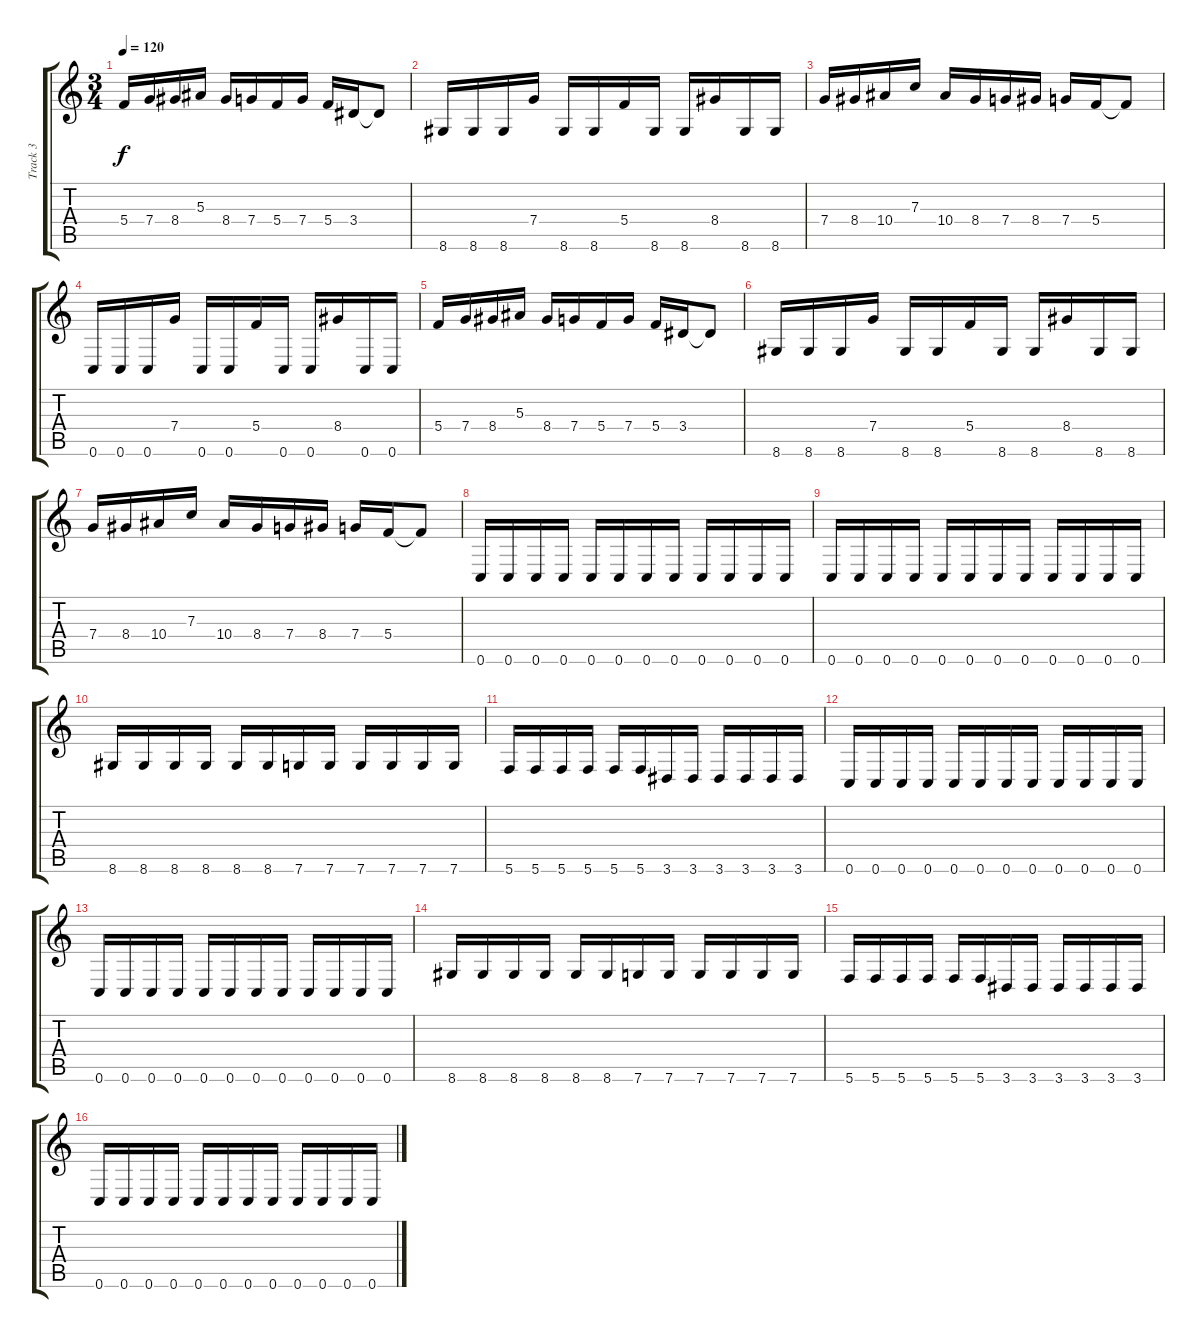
\track ("Track 3" "Track 3") {instrument distortionguitar}
\staff {score tabs}
\tuning (D4 A3 F3 C3 G2 C2) {hide}
\ts (3 4)
\tempo 120
\clef g2
\ks c
5.4.16{dy f} 7.4.16 8.4.16 5.3.16 8.4.16 7.4.16 5.4.16 7.4.16 5.4.16 3.4.16 3.4{t}.8 |
8.6.16 8.6.16 8.6.16 7.4.16 8.6.16 8.6.16 5.4.16 8.6.16 8.6.16 8.4.16 8.6.16 8.6.16 |
7.4.16 8.4.16 10.4.16 7.3.16 10.4.16 8.4.16 7.4.16 8.4.16 7.4.16 5.4.16 5.4{t}.8 |
0.6.16 0.6.16 0.6.16 7.4.16 0.6.16 0.6.16 5.4.16 0.6.16 0.6.16 8.4.16 0.6.16 0.6.16 |
5.4.16 7.4.16 8.4.16 5.3.16 8.4.16 7.4.16 5.4.16 7.4.16 5.4.16 3.4.16 3.4{t}.8 |
8.6.16 8.6.16 8.6.16 7.4.16 8.6.16 8.6.16 5.4.16 8.6.16 8.6.16 8.4.16 8.6.16 8.6.16 |
7.4.16 8.4.16 10.4.16 7.3.16 10.4.16 8.4.16 7.4.16 8.4.16 7.4.16 5.4.16 5.4{t}.8 |
0.6.16 0.6.16 0.6.16 0.6.16 0.6.16 0.6.16 0.6.16 0.6.16 0.6.16 0.6.16 0.6.16 0.6.16 |
0.6.16 0.6.16 0.6.16 0.6.16 0.6.16 0.6.16 0.6.16 0.6.16 0.6.16 0.6.16 0.6.16 0.6.16 |
8.6.16 8.6.16 8.6.16 8.6.16 8.6.16 8.6.16 7.6.16 7.6.16 7.6.16 7.6.16 7.6.16 7.6.16 |
5.6.16 5.6.16 5.6.16 5.6.16 5.6.16 5.6.16 3.6.16 3.6.16 3.6.16 3.6.16 3.6.16 3.6.16 |
0.6.16 0.6.16 0.6.16 0.6.16 0.6.16 0.6.16 0.6.16 0.6.16 0.6.16 0.6.16 0.6.16 0.6.16 |
0.6.16 0.6.16 0.6.16 0.6.16 0.6.16 0.6.16 0.6.16 0.6.16 0.6.16 0.6.16 0.6.16 0.6.16 |
8.6.16 8.6.16 8.6.16 8.6.16 8.6.16 8.6.16 7.6.16 7.6.16 7.6.16 7.6.16 7.6.16 7.6.16 |
5.6.16 5.6.16 5.6.16 5.6.16 5.6.16 5.6.16 3.6.16 3.6.16 3.6.16 3.6.16 3.6.16 3.6.16 |
0.6.16 0.6.16 0.6.16 0.6.16 0.6.16 0.6.16 0.6.16 0.6.16 0.6.16 0.6.16 0.6.16 0.6.16
